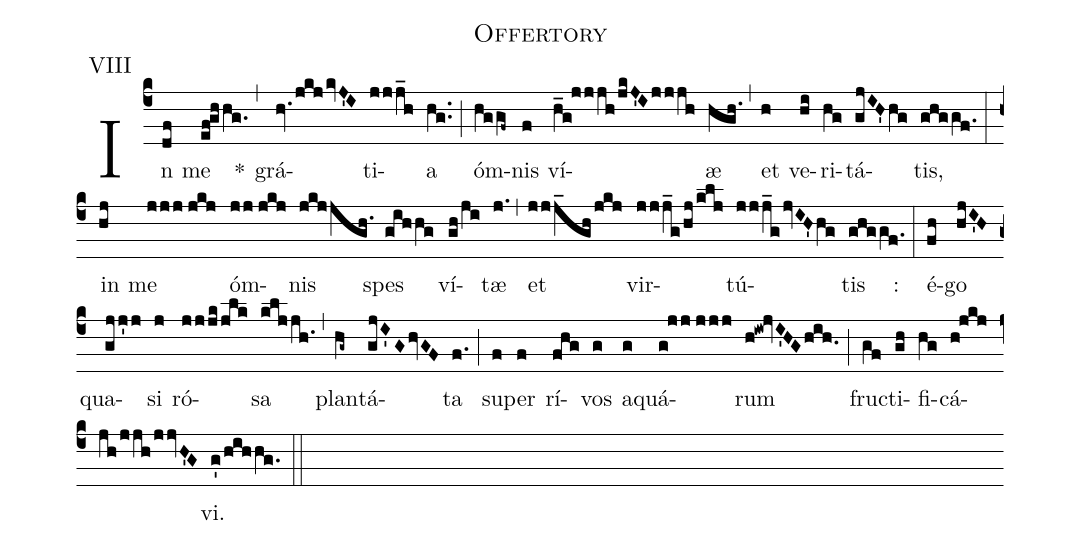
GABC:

name: Offertory;
annotation: VIII;
%%
(c4)
In(df) me(ef!ghhg.) *(,) grá(hv.jkjkvJ'I)ti(jjj_h)a(hg..) (;) óm(hggf~)nis(f) ví(h_g!jjjh/jkJ'Ijjjh)æ(hgh.) (,) et(h) ve(hi)ri(hg)tá(gjIH'hg)tis,(ghggf.) (:) in(hj) me(jjj//jkj) óm(jj//jkj)nis(jkjjgh.) spes(gihhg) ví(gh/ji)tæ(j.) (,) et(jjj_gh/jkj) vir(jjj_g/hj/klj)tú(jjj_gjvIH'hg)tis(ghggf.) :(:) é(fh)go(hjI'H) qua(gjj'j)si(j) ró(jjjk/jlk)sa(kljjh.) (,) plan(hg~)tá(gjI'GhvGF)ta(f.) (;) su(f)per(f) rí(fhg)vos(g) a(g)quá(g!jj//jjj)rum(h!iw!jvI'HGhih.) (;) fruc(gf)ti(gh)fi(hg)cá(h!jkjjh/jjh/jjvH'G)vi.(g'/hihhg.) (::)
